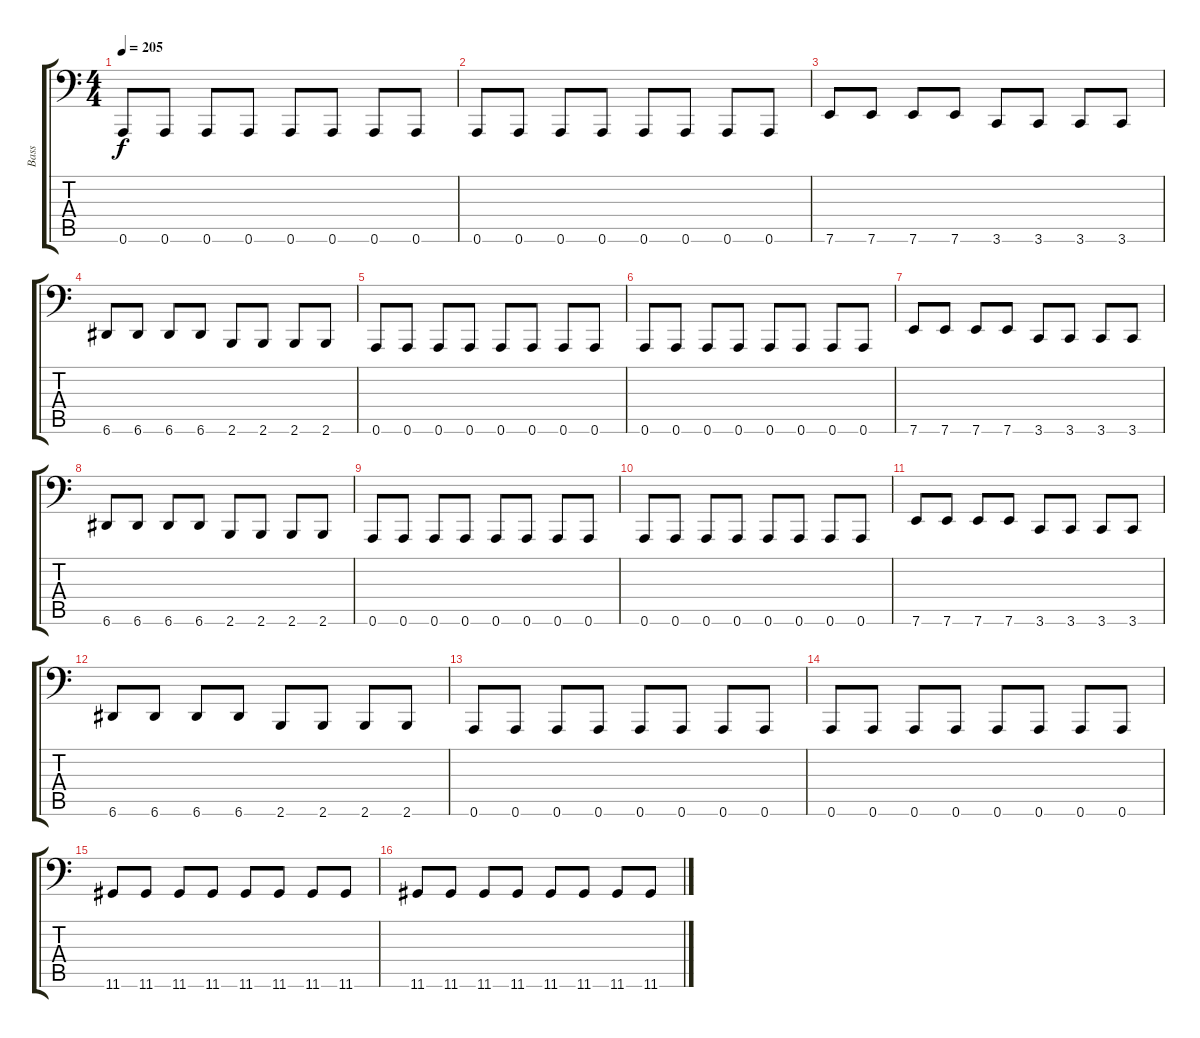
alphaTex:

\track ("Bass" "Bass") {instrument electricbasspick}
\staff {score tabs}
\tuning (B2 Gb2 D2 A1 E1 A0) {hide}
\ts (4 4)
\tempo 205
\clef f4
\ks c
0.6.8{dy f} 0.6.8 0.6.8 0.6.8 0.6.8 0.6.8 0.6.8 0.6.8 |
0.6.8 0.6.8 0.6.8 0.6.8 0.6.8 0.6.8 0.6.8 0.6.8 |
7.6.8 7.6.8 7.6.8 7.6.8 3.6.8 3.6.8 3.6.8 3.6.8 |
6.6.8 6.6.8 6.6.8 6.6.8 2.6.8 2.6.8 2.6.8 2.6.8 |
0.6.8 0.6.8 0.6.8 0.6.8 0.6.8 0.6.8 0.6.8 0.6.8 |
0.6.8 0.6.8 0.6.8 0.6.8 0.6.8 0.6.8 0.6.8 0.6.8 |
7.6.8 7.6.8 7.6.8 7.6.8 3.6.8 3.6.8 3.6.8 3.6.8 |
6.6.8 6.6.8 6.6.8 6.6.8 2.6.8 2.6.8 2.6.8 2.6.8 |
0.6.8 0.6.8 0.6.8 0.6.8 0.6.8 0.6.8 0.6.8 0.6.8 |
0.6.8 0.6.8 0.6.8 0.6.8 0.6.8 0.6.8 0.6.8 0.6.8 |
7.6.8 7.6.8 7.6.8 7.6.8 3.6.8 3.6.8 3.6.8 3.6.8 |
6.6.8 6.6.8 6.6.8 6.6.8 2.6.8 2.6.8 2.6.8 2.6.8 |
0.6.8 0.6.8 0.6.8 0.6.8 0.6.8 0.6.8 0.6.8 0.6.8 |
0.6.8 0.6.8 0.6.8 0.6.8 0.6.8 0.6.8 0.6.8 0.6.8 |
11.6.8 11.6.8 11.6.8 11.6.8 11.6.8 11.6.8 11.6.8 11.6.8 |
11.6.8 11.6.8 11.6.8 11.6.8 11.6.8 11.6.8 11.6.8 11.6.8
